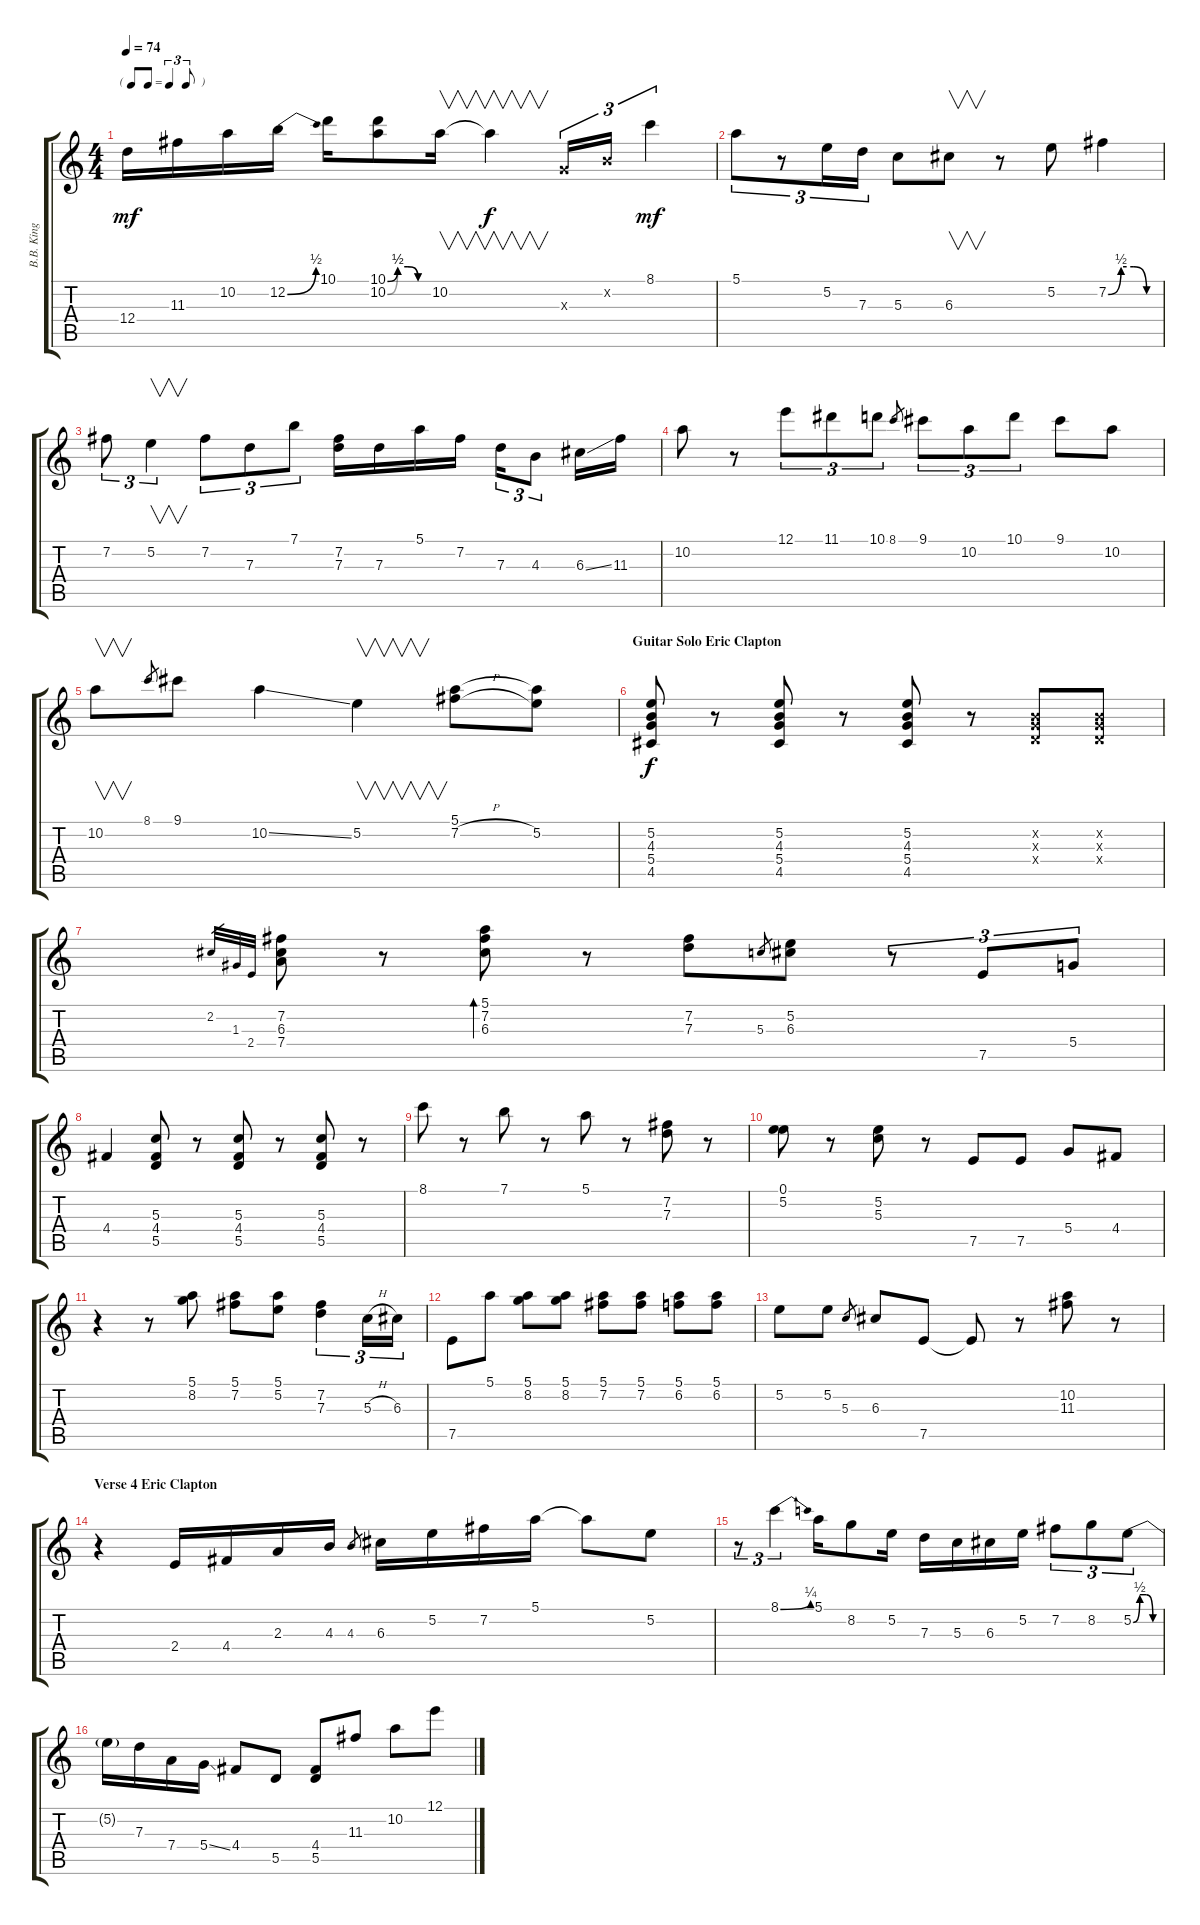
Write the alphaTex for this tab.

\track ("B.B. King" "B.B. King") {instrument acousticguitarsteel}
\staff {score tabs}
\tuning (E4 B3 G3 D3 A2 E2) {hide}
\ts (4 4)
\tf triplet8th
\tempo 74
\clef g2
\ks c
12.4.16{dy mf} 11.3.16 10.2.16 12.2{be (bend 0 0 60 2)}.16 10.1.16 (10.1{be (custom 0 0 15 2 30 2 45 0 60 0)} 10.2{be (custom 0 0 15 2 30 2 45 0 60 0)}).8 10.2.16{v} 10.2{t}.4{v dy f} 0.3{x}.16{tu (3 2)} 0.2{x}.16{tu (3 2)} 8.1.4{tu (3 2) dy mf} |
5.1.8{tu (3 2)} r.8{tu (3 2)} 5.2.16{tu (3 2)} 7.3.16{tu (3 2)} 5.3.8 6.3.8{v} r.8 5.2.8 7.2{be (custom 0 0 15 2 30 2 45 0 60 0)}.4 |
7.2.8{tu (3 2)} 5.2.4{v tu (3 2)} 7.2.8{tu (3 2)} 7.3.8{tu (3 2)} 7.1.8{tu (3 2)} (7.2 7.3).16 7.3.16 5.1.16 7.2.16 7.3.16{tu (3 2)} 4.3.8{tu (3 2)} 6.3{ss}.16 11.3.16 |
10.2.8 r.8 12.1.8{tu (3 2)} 11.1.8{tu (3 2)} 10.1.8{tu (3 2)} 8.1.8{gr} 9.1.8{tu (3 2)} 10.2.8{tu (3 2)} 10.1.8{tu (3 2)} 9.1.8 10.2.8 |
10.2.8{v} 8.1.8{gr} 9.1.8 10.2{ss}.4 5.2.4{v} (5.1 7.2{h}).8 (5.1{t} 5.2).8 |
\section ("" "Guitar Solo Eric Clapton")
(5.2 4.3 5.4 4.5).8{dy f} r.8 (5.2 4.3 5.4 4.5).8 r.8 (5.2 4.3 5.4 4.5).8 r.8 (0.2{x} 0.3{x} 0.4{x}).8 (0.2{x} 0.3{x} 0.4{x}).8 |
2.2.32{gr} 1.3.32{gr} 2.4.32{gr} (7.2 6.3 7.4).8 r.8 (5.1 7.2 6.3).8{bd 120} r.8 (7.2 7.3).8 5.3.8{gr} (5.2 6.3).8 r.8{tu (3 2)} 7.5.8{tu (3 2)} 5.4.8{tu (3 2)} |
4.4.4 (5.3 4.4 5.5).8 r.8 (5.3 4.4 5.5).8 r.8 (5.3 4.4 5.5).8 r.8 |
8.1.8 r.8 7.1.8 r.8 5.1.8 r.8 (7.2 7.3).8 r.8 |
(0.1 5.2).8 r.8 (5.2 5.3).8 r.8 7.5.8 7.5.8 5.4.8 4.4.8 |
r.4 r.8 (5.1 8.2).8 (5.1 7.2).8 (5.1 5.2).8 (7.2 7.3).4{tu (3 2)} 5.3{h}.16{tu (3 2)} 6.3.16{tu (3 2)} |
7.5.8 5.1.8 (5.1 8.2).8 (5.1 8.2).8 (5.1 7.2).8 (5.1 7.2).8 (5.1 6.2).8 (5.1 6.2).8 |
5.2.8 5.2.8 5.3.8{gr} 6.3.8 7.5.8 7.5{t}.8 r.8 (10.2 11.3).8 r.8 |
\section ("" "Verse 4 Eric Clapton")
r.4 2.4.16 4.4.16 2.3.16 4.3.16 4.3.8{gr} 6.3.16 5.2.16 7.2.16 5.1.16 5.1{t}.8 5.2.8 |
r.8{tu (3 2)} 8.1{be (bend 0 0 60 1)}.4{tu (3 2)} 5.1.16 8.2.8 5.2.16 7.3.16 5.3.16 6.3.16 5.2.16 7.2.8{tu (3 2)} 8.2.8{tu (3 2)} 5.2{be (custom 0 0 15 2 30 2 45 0 60 0)}.8{tu (3 2)} |
5.2{t}.16 7.3.16 7.4.16 5.4{ss}.16 4.4.8 5.5.8 (4.4 5.5).8 11.3.8 10.2.8 12.1.8
